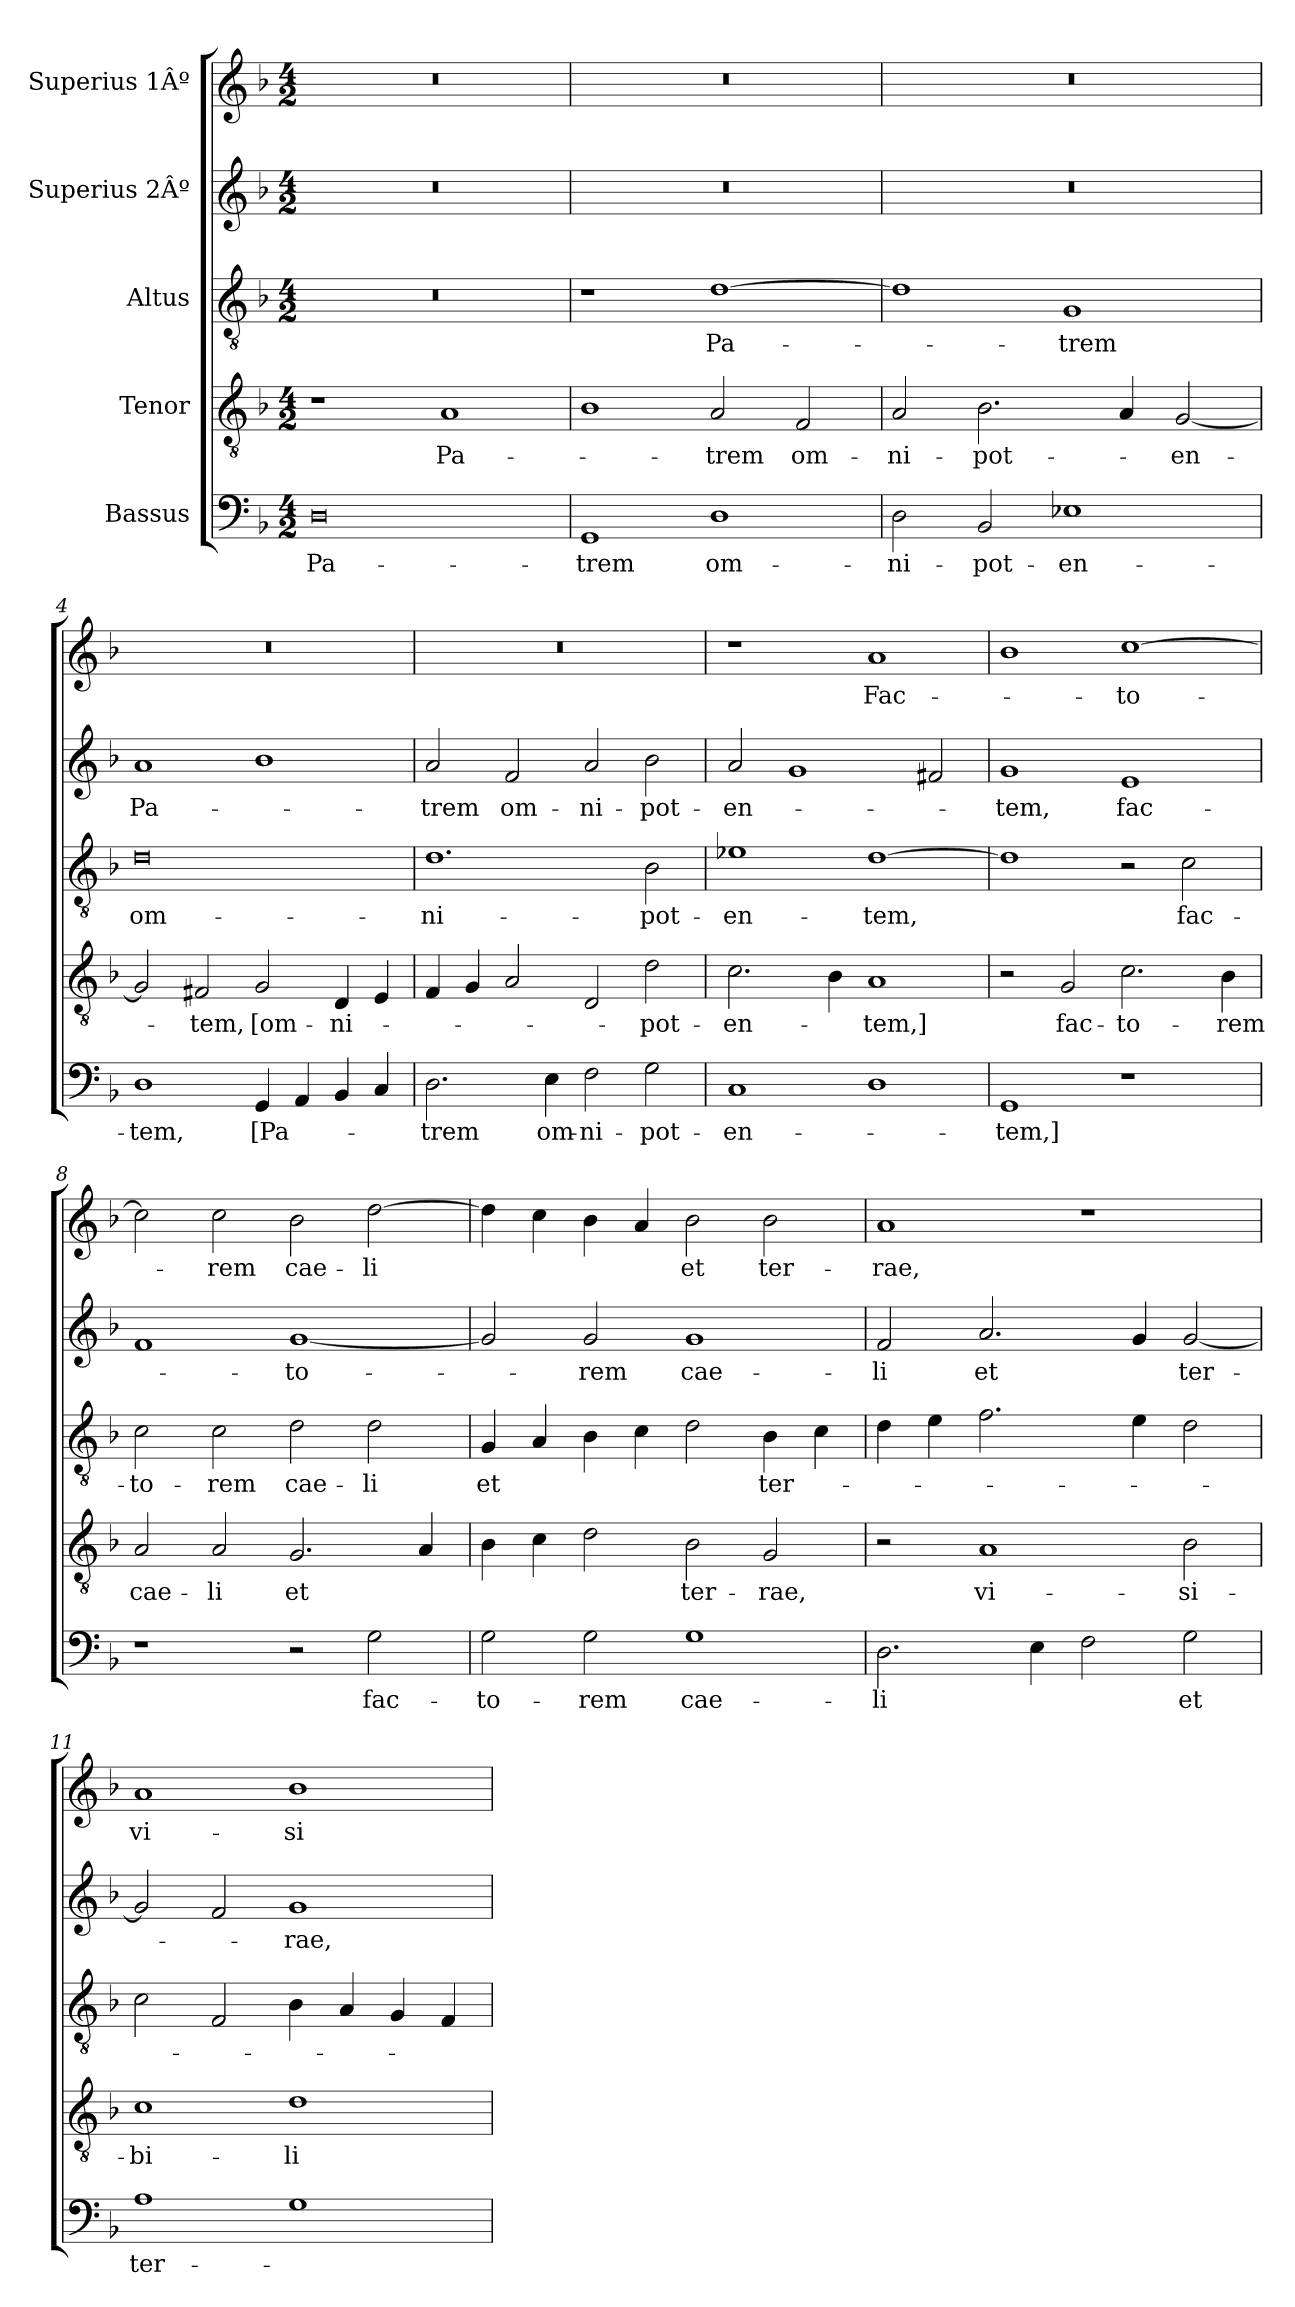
**kern	**text	**kern	**text	**kern	**text	**kern	**text	**kern	**text
*part5	*part5	*part4	*part4	*part3	*part3	*part2	*part2	*part1	*part1
*staff5	*staff5	*staff4	*staff4	*staff3	*staff3	*staff2	*staff2	*staff1	*staff1
*I"Bassus	*	*I"Tenor	*	*I"Altus	*	*I"Superius 2Âº	*	*I"Superius 1Âº	*
*clefF4	*	*clefGv2	*	*clefGv2	*	*clefG2	*	*clefG2	*
*k[b-]	*	*k[b-]	*	*k[b-]	*	*k[b-]	*	*k[b-]	*
*M4/2	*	*M4/2	*	*M4/2	*	*M4/2	*	*M4/2	*
=1	=1	=1	=1	=1	=1	=1	=1	=1	=1
0D\	Pa-	1r	.	0r	.	0r	.	0r	.
.	.	1A/	Pa-	.	.	.	.	.	.
=2	=2	=2	=2	=2	=2	=2	=2	=2	=2
1GG/	-trem	1B-\	.	1r	.	0r	.	0r	.
1D\	om-	2A/	-trem	[1d\	Pa-	.	.	.	.
.	.	2F/	om-	.	.	.	.	.	.
=3	=3	=3	=3	=3	=3	=3	=3	=3	=3
2D\	-ni-	2A/	-ni-	1d\]	.	0r	.	0r	.
2BB-/	-pot-	2.B-\	-pot-	.	.	.	.	.	.
1E-X\	-en-	.	.	1G/	-trem	.	.	.	.
.	.	4A/	.	.	.	.	.	.	.
.	.	[2G/	-en-	.	.	.	.	.	.
=4	=4	=4	=4	=4	=4	=4	=4	=4	=4
1D\	-tem,	2G/]	.	0d\	om-	1a/	Pa-	0r	.
.	.	2F#X/	-tem,	.	.	.	.	.	.
4GG/	[Pa-	2G/	[om-	.	.	1b-\	.	.	.
4AA/	.	.	.	.	.	.	.	.	.
4BB-/	.	4D/	-ni-	.	.	.	.	.	.
4C/	.	4E/	.	.	.	.	.	.	.
=5	=5	=5	=5	=5	=5	=5	=5	=5	=5
2.D\	-trem	4F/	.	1.d\	-ni-	2a/	-trem	0r	.
.	.	4G/	.	.	.	.	.	.	.
.	.	2A/	.	.	.	2f/	om-	.	.
4E\	om-	.	.	.	.	.	.	.	.
2F\	-ni-	2D/	.	.	.	2a/	-ni-	.	.
2G\	-pot-	2d\	-pot-	2B-\	-pot-	2b-\	-pot-	.	.
=6	=6	=6	=6	=6	=6	=6	=6	=6	=6
1C/	-en-	2.c\	-en-	1e-X\	-en-	2a/	-en-	1r	.
.	.	.	.	.	.	1g/	.	.	.
.	.	4B-\	.	.	.	.	.	.	.
1D\	.	1A/	-tem,]	[1d\	-tem,	.	.	1a/	Fac-
.	.	.	.	.	.	2f#X/	.	.	.
=7	=7	=7	=7	=7	=7	=7	=7	=7	=7
1GG/	-tem,]	2r	.	1d\]	.	1g/	-tem,	1b-\	.
.	.	2G/	fac-	.	.	.	.	.	.
1r	.	2.c\	-to-	2r	.	1e/	fac-	[1cc\	-to-
.	.	.	.	2c\	fac-	.	.	.	.
.	.	4B-\	-rem	.	.	.	.	.	.
=8	=8	=8	=8	=8	=8	=8	=8	=8	=8
1r	.	2A/	cae-	2c\	-to-	1f/	.	2cc\]	.
.	.	2A/	-li	2c\	-rem	.	.	2cc\	-rem
2r	.	2.G/	et	2d\	cae-	[1g/	-to-	2b-\	cae-
2G\	fac-	.	.	2d\	-li	.	.	[2dd\	-li
.	.	4A/	.	.	.	.	.	.	.
=9	=9	=9	=9	=9	=9	=9	=9	=9	=9
2G\	-to-	4B-\	.	4G/	et	2g/]	.	4dd\]	.
.	.	4c\	.	4A/	.	.	.	4cc\	.
2G\	-rem	2d\	.	4B-\	.	2g/	-rem	4b-\	.
.	.	.	.	4c\	.	.	.	4a/	.
1G\	cae-	2B-\	ter-	2d\	.	1g/	cae-	2b-\	et
.	.	2G/	-rae,	4B-\	ter-	.	.	2b-\	ter-
.	.	.	.	4c\	.	.	.	.	.
=10	=10	=10	=10	=10	=10	=10	=10	=10	=10
2.D\	-li	2r	.	4d\	.	2f/	-li	1a/	-rae,
.	.	.	.	4e\	.	.	.	.	.
.	.	1A/	vi-	2.f\	.	2.a/	et	.	.
4E\	.	.	.	.	.	.	.	.	.
2F\	.	.	.	.	.	.	.	1r	.
.	.	.	.	4e\	.	4g/	.	.	.
2G\	et	2B-\	-si-	2d\	.	[2g/	ter-	.	.
=11	=11	=11	=11	=11	=11	=11	=11	=11	=11
1A\	ter-	1c\	-bi-	2c\	.	2g/]	.	1a/	vi-
.	.	.	.	2F/	.	2f/	.	.	.
1G\	.	1d\	-li-	4B-\	.	1g/	-rae,	1b-\	-si-
.	.	.	.	4A/	.	.	.	.	.
.	.	.	.	4G/	.	.	.	.	.
.	.	.	.	4F/	.	.	.	.	.
=	=	=	=	=	=	=	=	=	=
*-	*-	*-	*-	*-	*-	*-	*-	*-	*-
